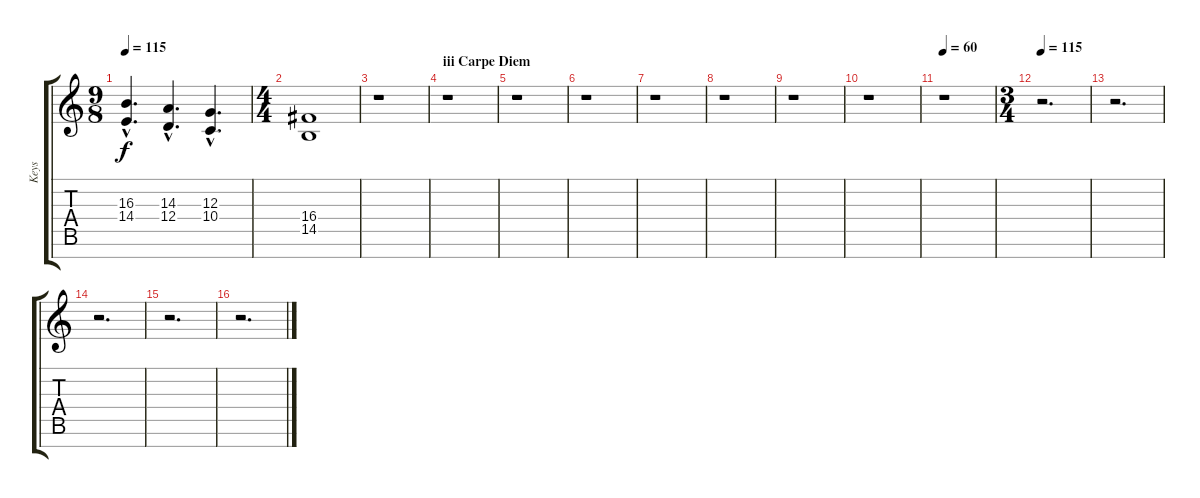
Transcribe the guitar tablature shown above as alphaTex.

\track ("Keys" "Keys") {instrument stringensemble1}
\staff {score tabs}
\tuning (E4 B3 G3 D3 A2 E2 B1) {hide}
\ts (9 8)
\tempo 115
\clef g2
\ks c
(16.3{hac} 14.4{hac}).4{d dy f} (14.3{hac} 12.4{hac}).4{d} (12.3{hac} 10.4{hac}).4{d} |
\ts (4 4)
(16.4 14.5).1 |
r.1 |
\section ("" "iii Carpe Diem")
r.1 |
r.1 |
r.1 |
r.1 |
r.1 |
r.1 |
r.1 |
\tempo 60
r.1 |
\ts (3 4)
\tempo 115
r.2{d} |
r.2{d} |
r.2{d} |
r.2{d} |
r.2{d}
